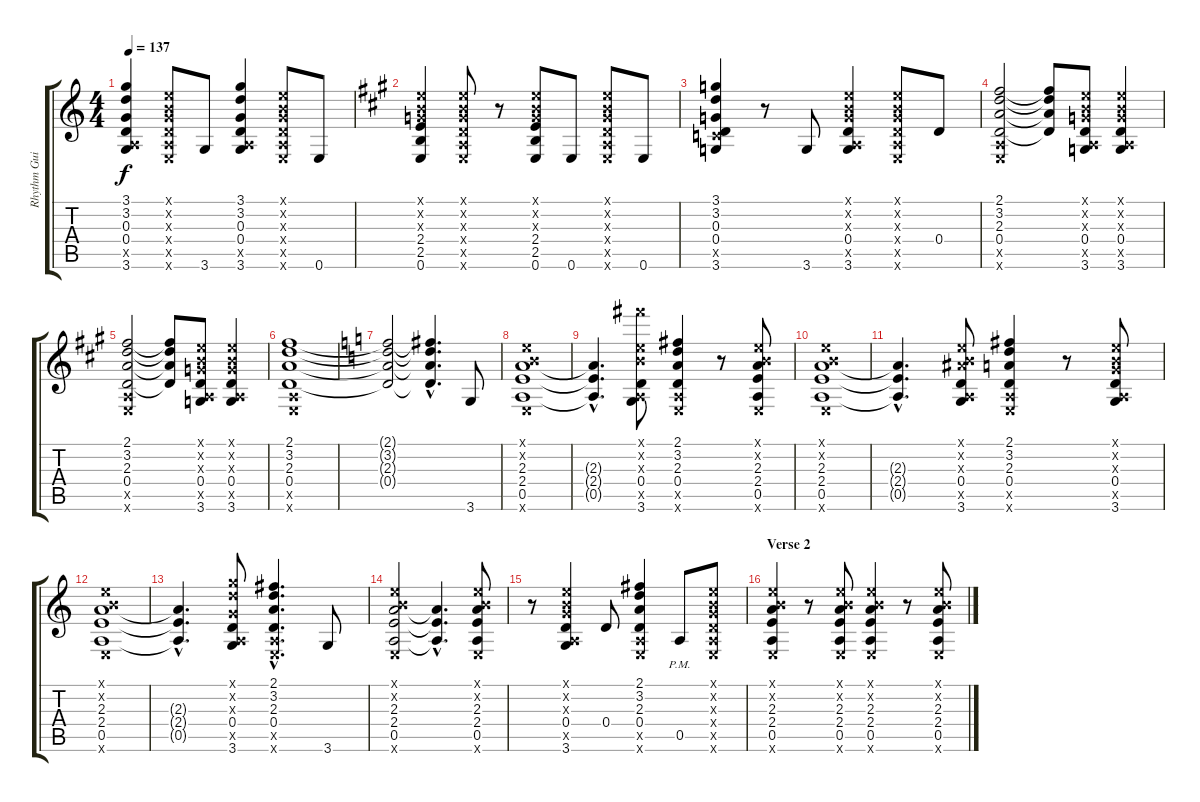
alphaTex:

\track ("Rhythm Guitar" "Rhythm Gui") {instrument acousticguitarsteel}
\staff {score tabs}
\tuning (E4 B3 G3 D3 A2 E2) {hide}
\ts (4 4)
\tempo 137
\clef g2
\ks c
(3.1 3.2 0.3 0.4 0.5{x} 3.6).4{dy f} (0.1{x} 0.2{x} 0.3{x} 0.4{x} 0.5{x} 0.6{x}).8 3.6.8 (3.1 3.2 0.3 0.4 0.5{x} 3.6).4 (0.1{x} 0.2{x} 0.3{x} 0.4{x} 0.5{x} 0.6{x}).8 0.6.8 |
\ks a
(0.1{x} 0.2{x} 0.3{x} 2.4 2.5 0.6).4 (0.1{x} 0.2{x} 0.3{x} 0.4{x} 0.5{x} 0.6{x}).8 r.8 (0.1{x} 0.2{x} 0.3{x} 2.4 2.5 0.6).8 0.6.8 (0.1{x} 0.2{x} 0.3{x} 0.4{x} 0.5{x} 0.6{x}).8 0.6.8 |
(3.1 3.2 0.3 0.4 3.5{x} 3.6).4 r.8 3.6.8 (0.1{x} 0.2{x} 0.3{x} 0.4 0.5{x} 3.6).4 (0.1{x} 0.2{x} 0.3{x} 0.4{x} 0.5{x} 0.6{x}).8 0.4.8 |
(2.1 3.2 2.3 0.4 0.5{x} 0.6{x}).2 (2.1{t} 3.2{t} 2.3{t} 0.4{t}).8 (0.1{x} 0.2{x} 0.3{x} 0.4 0.5{x} 3.6).8 (0.1{x} 0.2{x} 0.3{x} 0.4 0.5{x} 3.6).4 |
(2.1 3.2 2.3 0.4 0.5{x} 0.6{x}).2 (2.1{t} 3.2{t} 2.3{t} 0.4{t}).8 (0.1{x} 0.2{x} 0.3{x} 0.4 0.5{x} 3.6).8 (0.1{x} 0.2{x} 0.3{x} 0.4 0.5{x} 3.6).4 |
(2.1 3.2 2.3 0.4 0.5{x} 0.6{x}).1 |
\ks c
(2.1{t} 3.2{t} 2.3{t} 0.4{t}).2 (2.1{hac t} 3.2{hac t} 2.3{hac t} 0.4{hac t}).4{d} 3.6.8 |
(0.1{x} 0.2{x} 2.3 2.4 0.5 0.6{x}).1 |
(2.3{hac t} 2.4{hac t} 0.5{hac t}).4{d} (0.1{x} 0.2{x} 23.3{x} 0.4 0.5{x} 3.6).8 (2.1 3.2 2.3 0.4 0.5{x} 0.6{x}).4 r.8 (0.1{x} 0.2{x} 2.3 2.4 0.5 0.6{x}).8 |
(0.1{x} 0.2{x} 2.3 2.4 0.5 0.6{x}).1 |
(2.3{hac t} 2.4{hac t} 0.5{hac t}).4{d} (0.1{x} 0.2{x} 3.3{x} 0.4 0.5{x} 3.6).8 (2.1 3.2 2.3 0.4 0.5{x} 0.6{x}).4 r.8 (0.1{x} 0.2{x} 0.3{x} 0.4 0.5{x} 3.6).8 |
(0.1{x} 0.2{x} 2.3 2.4 0.5 0.6{x}).1 |
(2.3{hac t} 2.4{hac t} 0.5{hac t}).4{d} (3.1{x} 3.2{x} 0.3{x} 0.4 0.5{x} 3.6).8 (2.1{hac} 3.2{hac} 2.3{hac} 0.4{hac} 0.5{hac x} 0.6{hac x}).4{d} 3.6.8 |
(0.1{x} 0.2{x} 2.3 2.4 0.5 0.6{x}).2 (2.3{hac t} 2.4{hac t} 0.5{hac t}).4{d} (0.1{x} 0.2{x} 2.3 2.4 0.5 0.6{x}).8 |
r.8 (0.1{x} 0.2{x} 0.3{x} 0.4 0.5{x} 3.6).4 0.4.8 (2.1 3.2 2.3 0.4 0.5{x} 0.6{x}).4 0.5{pm}.8 (0.1{x} 0.2{x} 0.3{x} 0.4{x} 0.5{x} 0.6{x}).8 |
\section ("" "Verse 2")
(0.1{x} 0.2{x} 2.3 2.4 0.5 0.6{x}).4 r.8 (0.1{x} 0.2{x} 2.3 2.4 0.5 0.6{x}).8 (0.1{x} 0.2{x} 2.3 2.4 0.5 0.6{x}).4 r.8 (0.1{x} 0.2{x} 2.3 2.4 0.5 0.6{x}).8
